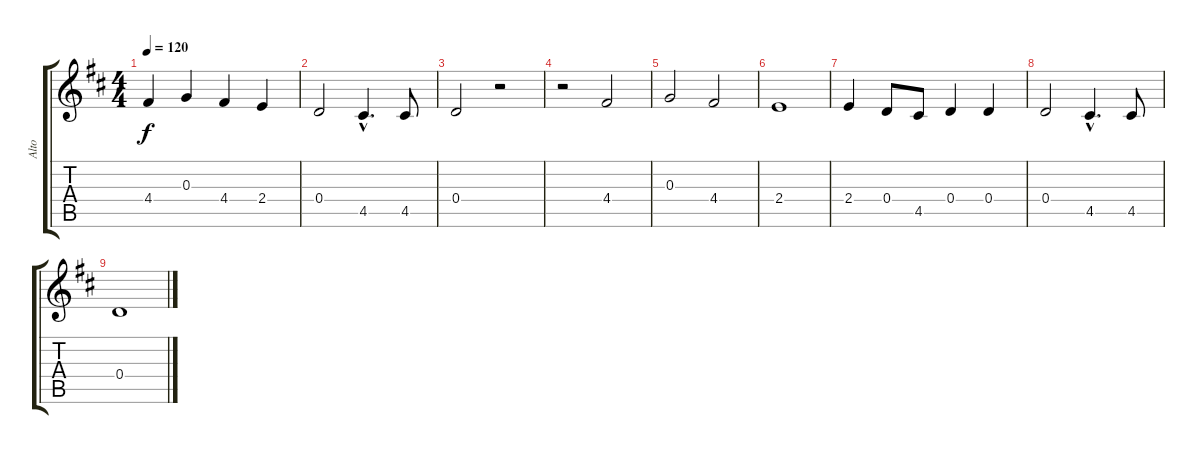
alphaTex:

\track ("Alto" "Alto") {instrument churchorgan}
\staff {score tabs}
\tuning (E5 B4 G4 D4 A3 E3) {hide}
\ts (4 4)
\tempo 120
\clef g2
\ks d
4.4.4{dy f} 0.3.4 4.4.4 2.4.4 |
0.4.2 4.5{hac}.4{d} 4.5.8 |
0.4.2 r.2 |
r.2 4.4.2 |
0.3.2 4.4.2 |
2.4.1 |
2.4.4 0.4.8 4.5.8 0.4.4 0.4.4 |
0.4.2 4.5{hac}.4{d} 4.5.8 |
0.4.1
